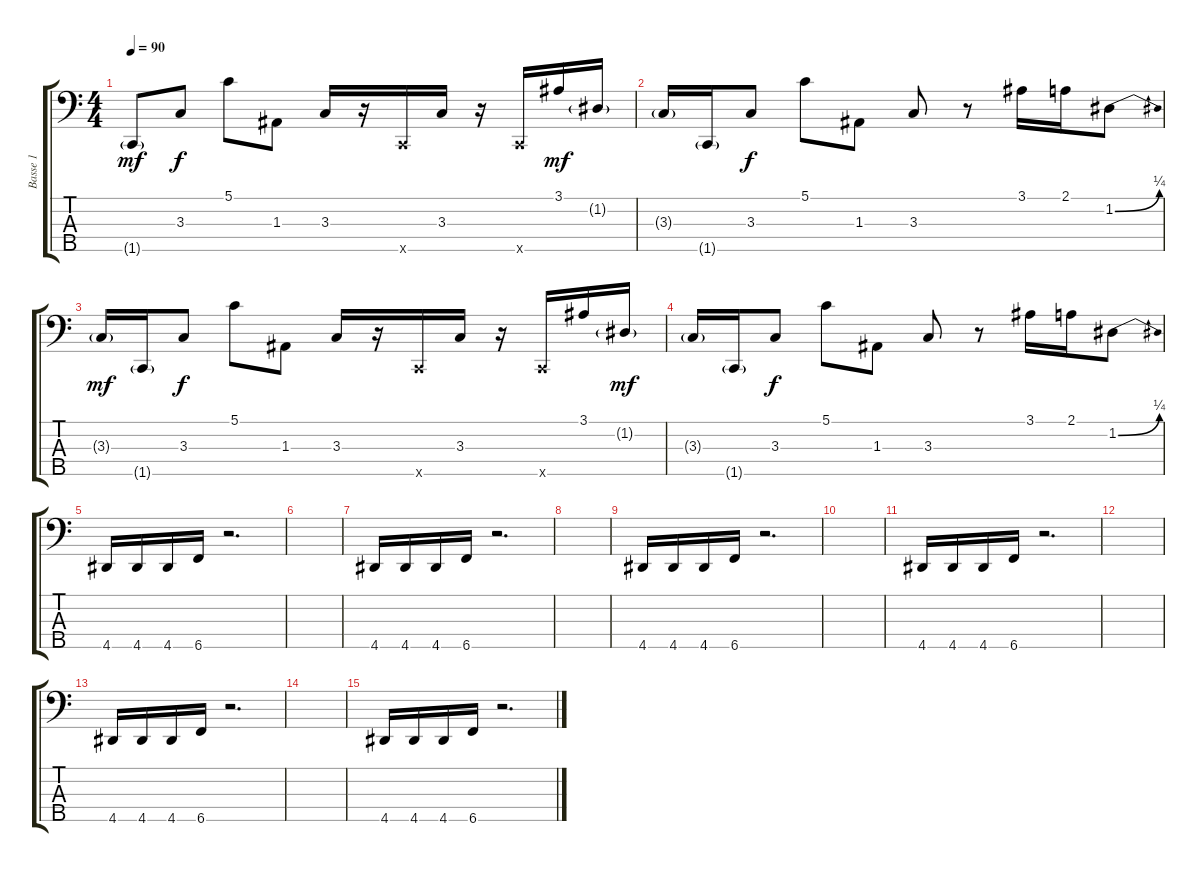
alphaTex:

\track ("Basse 1" "Basse 1") {instrument synthbass2}
\staff {score tabs}
\tuning (G2 D2 A1 E1 B0) {hide}
\ts (4 4)
\tempo 90
\clef f4
\ks c
1.5{g}.8{dy mf} 3.3.8{dy f} 5.1.8 1.3.8 3.3.16 r.16 1.5{x}.16 3.3.16 r.16 1.5{x}.16 3.1.16{dy mf} 1.2{g}.16 |
3.3{g}.16 1.5{g}.16 3.3.8{dy f} 5.1.8 1.3.8 3.3.8 r.8 3.1.16 2.1.16 1.2{be (bend 0 0 60 1)}.8 |
3.3{g}.16{dy mf} 1.5{g}.16 3.3.8{dy f} 5.1.8 1.3.8 3.3.16 r.16 1.5{x}.16 3.3.16 r.16 1.5{x}.16 3.1.16 1.2{g}.16{dy mf} |
3.3{g}.16 1.5{g}.16 3.3.8{dy f} 5.1.8 1.3.8 3.3.8 r.8 3.1.16 2.1.16 1.2{be (bend 0 0 60 1)}.8 |
4.5.16 4.5.16 4.5.16 6.5.16 r.2{d} |
|
4.5.16 4.5.16 4.5.16 6.5.16 r.2{d} |
|
4.5.16 4.5.16 4.5.16 6.5.16 r.2{d} |
|
4.5.16 4.5.16 4.5.16 6.5.16 r.2{d} |
|
4.5.16 4.5.16 4.5.16 6.5.16 r.2{d} |
|
4.5.16 4.5.16 4.5.16 6.5.16 r.2{d}
